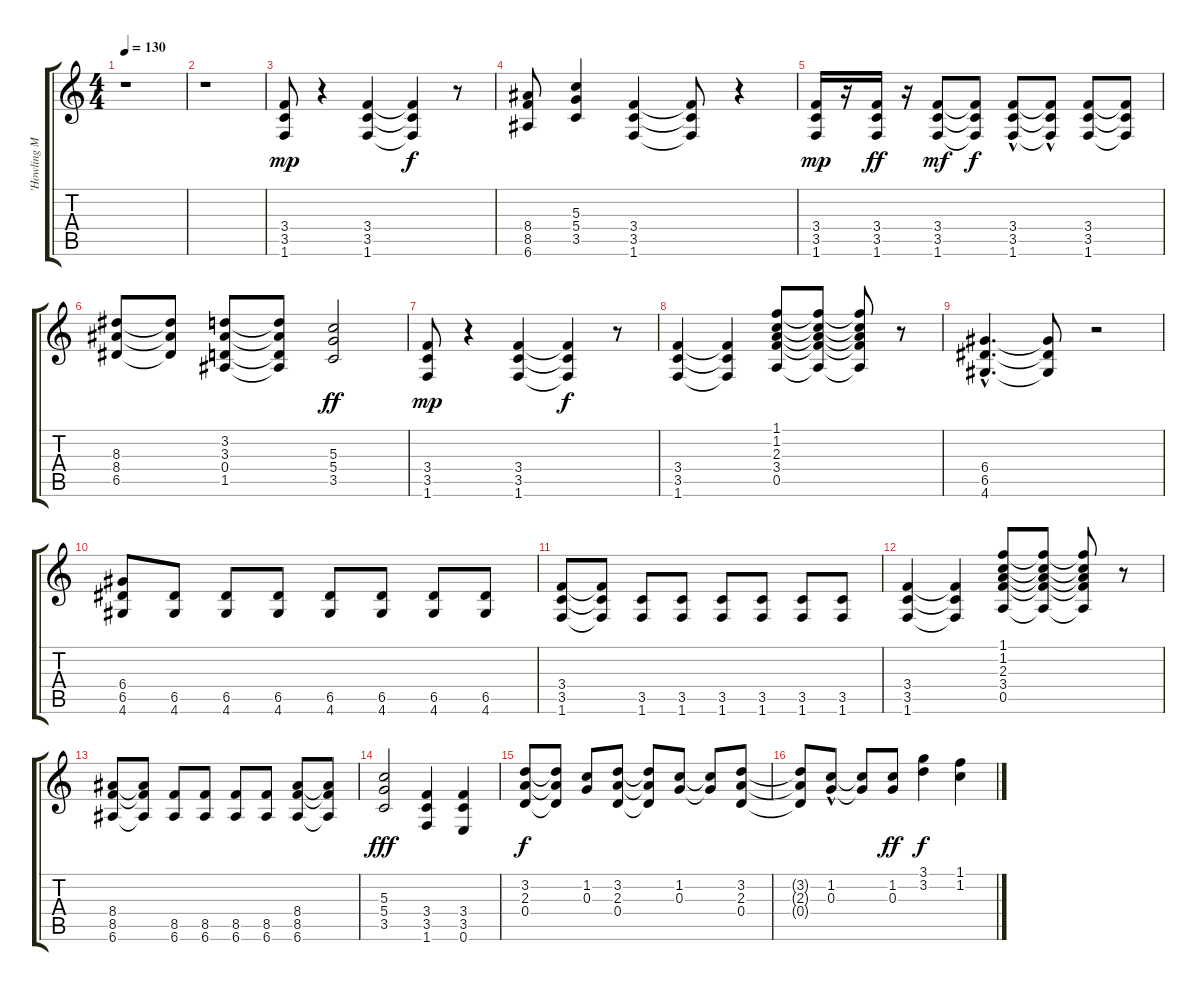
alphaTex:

\track ("'Howling Mad' Murdock" "'Howling M") {instrument overdrivenguitar}
\staff {score tabs}
\tuning (E4 B3 G3 D3 A2 E2) {hide}
\ts (4 4)
\tempo 130
\clef g2
\ks c
r.1{dy mp instrument overdrivenguitar} |
r.1 |
(3.4 3.5 1.6).8 r.4 (3.4 3.5 1.6).4 (3.4{t} 3.5{t} 1.6{t}).4{dy f} r.8 |
(8.4 8.5 6.6).8 (5.3 5.4 3.5).4 (3.4 3.5 1.6).4 (3.4{t} 3.5{t} 1.6{t}).8 r.4 |
(3.4 3.5 1.6).16{dy mp} r.16 (3.4 3.5 1.6).16{dy ff} r.16 (3.4 3.5 1.6).8{dy mf} (3.4{t} 3.5{t} 1.6{t}).8{dy f} (3.4 3.5 1.6{hac}).8 (3.4{hac t} 3.5{t} 1.6{t}).8 (3.4 3.5 1.6).8 (3.4{t} 3.5{t} 1.6{t}).8 |
(8.3 8.4 6.5).8 (8.3{t} 8.4{t} 6.5{t}).8 (3.2 3.3 0.4 1.5).8 (3.2{t} 3.3{t} 0.4{t} 1.5{t}).8 (5.3 5.4 3.5).2{dy ff} |
(3.4 3.5 1.6).8{dy mp} r.4 (3.4 3.5 1.6).4 (3.4{t} 3.5{t} 1.6{t}).4{dy f} r.8 |
(3.4 3.5 1.6).4 (3.4{t} 3.5{t} 1.6{t}).4 (1.1 1.2 2.3 3.4 0.5).8 (1.1{t} 1.2{t} 2.3{t} 3.4{t} 0.5{t}).8 (1.1{t} 1.2{t} 2.3{t} 3.4{t} 0.5{t}).8 r.8 |
(6.4{hac} 6.5{hac} 4.6{hac}).4{d} (6.4{t} 6.5{t} 4.6{t}).8 r.2 |
(6.4 6.5 4.6).8 (6.5 4.6).8 (6.5 4.6).8 (6.5 4.6).8 (6.5 4.6).8 (6.5 4.6).8 (6.5 4.6).8 (6.5 4.6).8 |
(3.4 3.5 1.6).8 (3.4{t} 3.5{t} 1.6{t}).8 (3.5 1.6).8 (3.5 1.6).8 (3.5 1.6).8 (3.5 1.6).8 (3.5 1.6).8 (3.5 1.6).8 |
(3.4 3.5 1.6).4 (3.4{t} 3.5{t} 1.6{t}).4 (1.1 1.2 2.3 3.4 0.5).8 (1.1{t} 1.2{t} 2.3{t} 3.4{t} 0.5{t}).8 (1.1{t} 1.2{t} 2.3{t} 3.4{t} 0.5{t}).8 r.8 |
(8.4 8.5 6.6).8 (8.4{t} 8.5{t} 6.6{t}).8 (8.5 6.6).8 (8.5 6.6).8 (8.5 6.6).8 (8.5 6.6).8 (8.4 8.5 6.6).8 (8.4{t} 8.5{t} 6.6{t}).8 |
(5.3 5.4 3.5).2{dy fff} (3.4 3.5 1.6).4 (3.4 3.5 0.6).4 |
(3.2 2.3 0.4).8{dy f} (3.2{t} 2.3{t} 0.4{t}).8 (1.2 0.3).8 (3.2 2.3 0.4).8 (3.2{t} 2.3{t} 0.4{t}).8 (1.2 0.3).8 (1.2{t} 0.3{t}).8 (3.2 2.3 0.4).8 |
(3.2{t} 2.3{t} 0.4{t}).8 (1.2{hac} 0.3{hac}).8 (1.2{t} 0.3{t}).8 (1.2 0.3).8{dy ff} (3.1 3.2).4{dy f} (1.1 1.2).4
